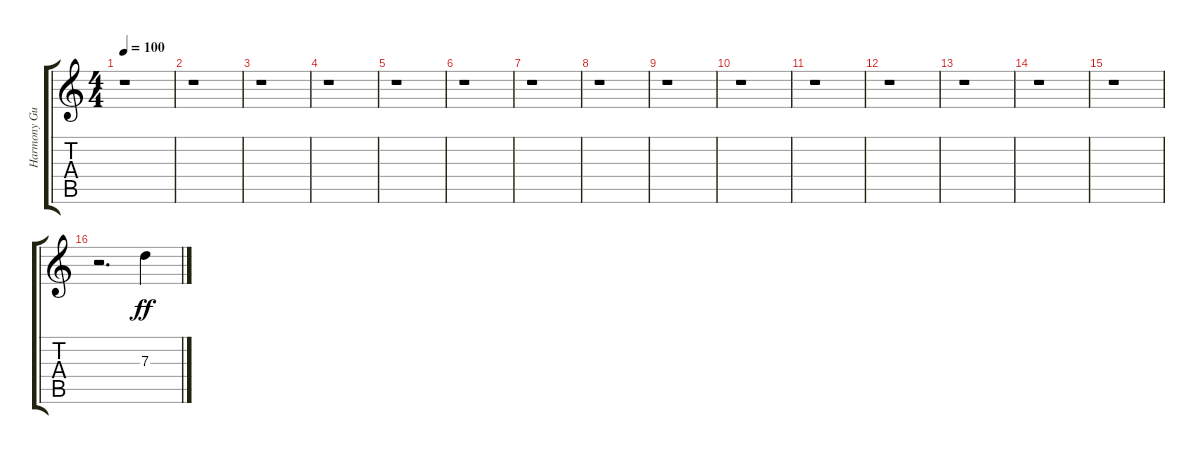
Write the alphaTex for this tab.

\track ("Harmony Gu" "Harmony Gu") {instrument distortionguitar}
\staff {score tabs}
\tuning (E4 B3 G3 D3 A2 E2) {hide}
\ts (4 4)
\tempo 100
\clef g2
\ks c
r.1{dy ff} |
r.1 |
r.1 |
r.1 |
r.1 |
r.1 |
r.1 |
r.1 |
r.1 |
r.1 |
r.1 |
r.1 |
r.1 |
r.1 |
r.1 |
r.2{d} 7.3.4
